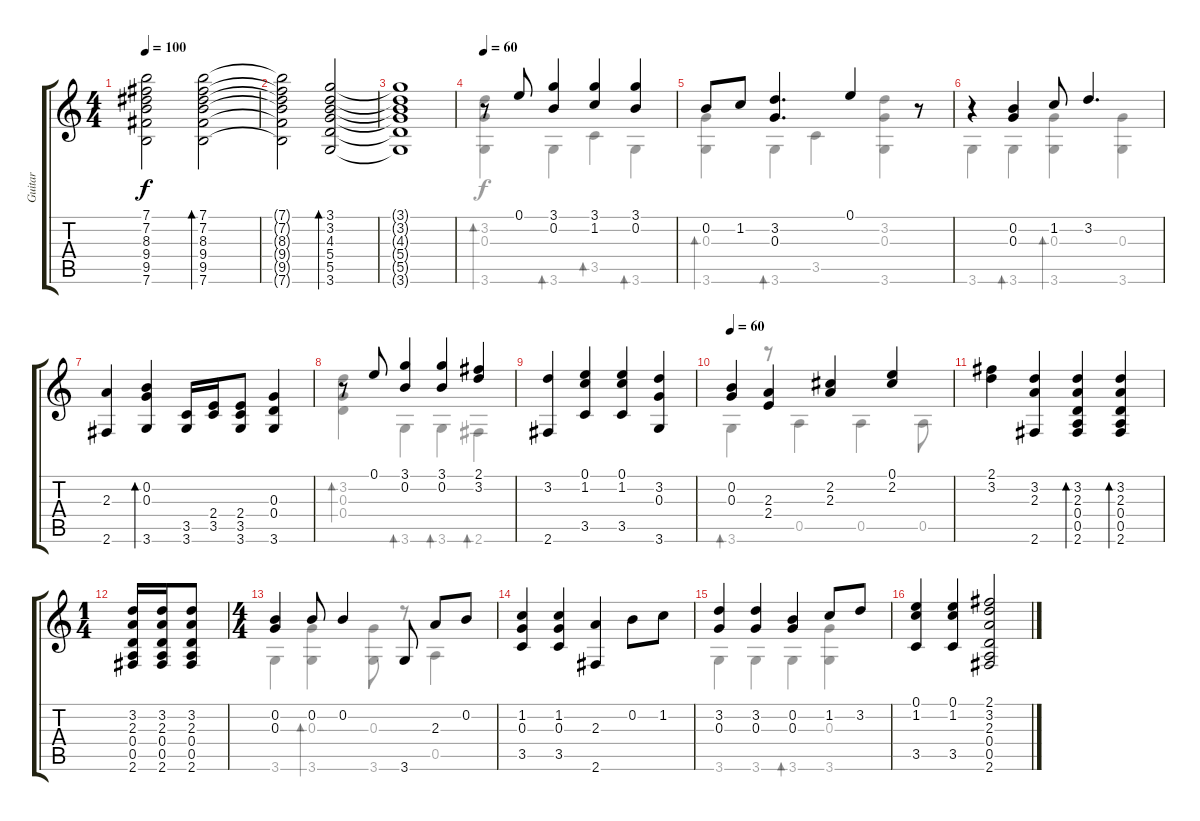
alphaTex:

\track ("Guitar" "Guitar") {instrument acousticguitarsteel}
\staff {score tabs}
\tuning (E4 B3 G3 D3 A2 E2) {hide}
\voice
\ts (4 4)
\tempo 100
\clef g2
\ks c
(7.1{t} 7.2{t} 8.3{t} 9.4{t} 9.5{t} 7.6{t}).2{dy f} (7.1 7.2 8.3 9.4 9.5 7.6).2{bd 30} |
(7.1{t} 7.2{t} 8.3{t} 9.4{t} 9.5{t} 7.6{t}).2 (3.1 3.2 4.3 5.4 5.5 3.6).2{bd 30} |
(3.1{t} 3.2{t} 4.3{t} 5.4{t} 5.5{t} 3.6{t}).1 |
\tempo 60
r.8 0.1.8 (3.1 0.2).4 (3.1 1.2).4 (3.1 0.2).4 |
0.2.8 1.2.8 (3.2 0.3).4{d} 0.1.4 r.8 |
r.4 (0.2 0.3).4 1.2.8 3.2.4{d} |
(2.3 2.6).4 (0.2 0.3 3.6).4{bd 30} (3.5 3.6).16 (2.4 3.5).16 (2.4 3.5 3.6).8 (0.3 0.4 3.6).4 |
r.8 0.1.8 (3.1 0.2).4 (3.1 0.2).4 (2.1 3.2).4 |
(3.2 2.6).4 (0.1 1.2 3.5).4 (0.1 1.2 3.5).4 (3.2 0.3 3.6).4 |
\tempo 60
(0.2 0.3).4 (2.3 2.4).4 (2.2 2.3).4 (0.1 2.2).4 |
(2.1 3.2).4 (3.2 2.3 2.6).4 (3.2 2.3 0.4 0.5 2.6).4{bd 30} (3.2 2.3 0.4 0.5 2.6).4{bd 30} |
\ts (1 4)
(3.2 2.3 0.4 0.5 2.6).16 (3.2 2.3 0.4 0.5 2.6).16 (3.2 2.3 0.4 0.5 2.6).8 |
\ts (4 4)
(0.2 0.3).4 0.2.8 0.2.4 3.6.8 2.3.8 0.2.8 |
(1.2 0.3 3.5).4 (1.2 0.3 3.5).4 (2.3 2.6).4 0.2.8 1.2.8 |
(3.2 0.3).4 (3.2 0.3).4 (0.2 0.3).4 1.2.8 3.2.8 |
(0.1 1.2 3.5).4 (0.1 1.2 3.5).4 (2.1 3.2 2.3 0.4 0.5 2.6).2
\voice
\clef g2
\ottava regular
\simile none
\ks c
|
|
|
(3.2 0.3 3.6).4{bd 30} 3.6.4{bd 30} 3.5.4{bd 30} 3.6.4{bd 30} |
(0.3 3.6).4{bd 30} 3.6.4{bd 30} 3.5.4 (3.2 0.3 3.6).4 |
3.6.4 3.6.4{bd 30} (0.3 3.6).4{bd 30} (0.3 3.6).4 |
|
(3.2 0.3 0.4).4{bd 30} 3.6.4{bd 30} 3.6.4{bd 30} 2.6.4{bd 30} |
|
3.6.4{bd 30} r.8 0.5.4 0.5.4 0.5.8 |
|
|
3.6.4 (0.3 3.6).4{bd 30} (0.3 3.6).8 r.8 0.5.4 |
|
3.6.4 3.6.4 3.6.4{bd 30} (0.3 3.6).4 |
